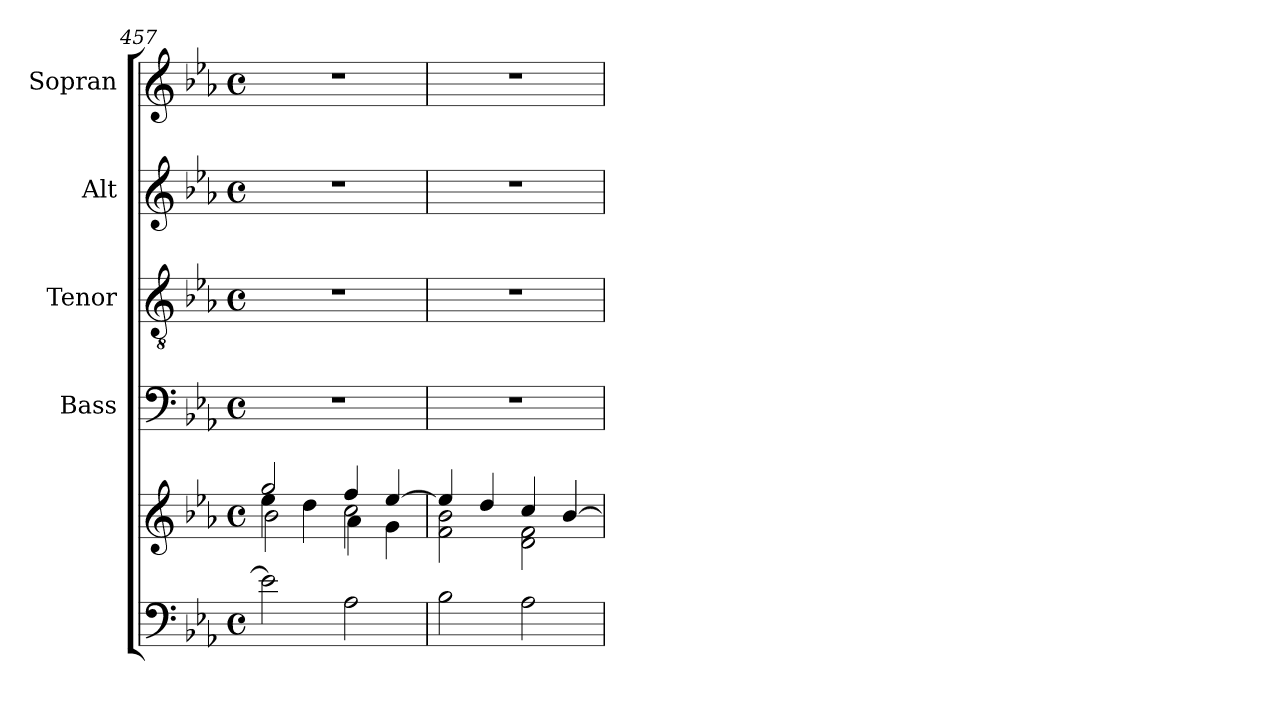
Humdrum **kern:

**kern	**kern	**kern	**kern	**kern	**kern
*part5	*part5	*part4	*part3	*part2	*part1
*staff6	*staff5	*staff4	*staff3	*staff2	*staff1
*	*	*I"Bass	*I"Tenor	*I"Alt	*I"Sopran
*	*	*I'B.	*I'T.	*I'A.	*I'S.
*clefF4	*clefG2	*clefF4	*clefGv2	*clefG2	*clefG2
*k[b-e-a-]	*k[b-e-a-]	*k[b-e-a-]	*k[b-e-a-]	*k[b-e-a-]	*k[b-e-a-]
*E-:	*E-:	*E-:	*E-:	*E-:	*E-:
*M4/4	*M4/4	*M4/4	*M4/4	*M4/4	*M4/4
*met(c)	*met(c)	*met(c)	*met(c)	*met(c)	*met(c)
=457	=457	=457	=457	=457	=457
*	*^	*	*	*	*
*	*	*^	*	*	*	*
2e-\]	2gg/	4ee-\	2b-\	1r	1r	1r	1r
.	.	4dd\	.	.	.	.	.
2A-\	4ff/	2cc\	4a-\	.	.	.	.
.	[>4ee-/	.	4g\	.	.	.	.
*	*	*v	*v	*	*	*	*
=458	=458	=458	=458	=458	=458	=458
2B-\	4ee-/]	2f\ 2b-\	1r	1r	1r	1r
.	4dd/	.	.	.	.	.
2A-\	4cc/	2d\ 2f\	.	.	.	.
.	[>4b-/	.	.	.	.	.
*	*v	*v	*	*	*	*
=	=	=	=	=	=
*-	*-	*-	*-	*-	*-
